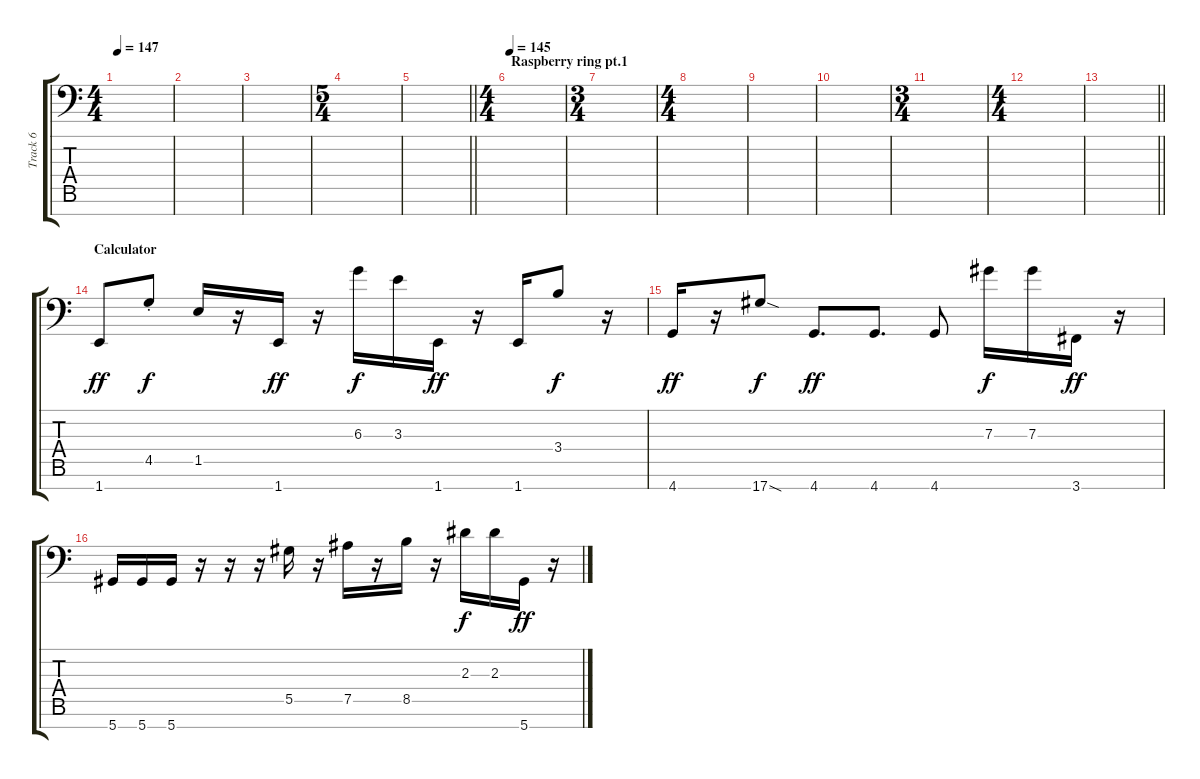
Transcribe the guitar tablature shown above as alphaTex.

\track ("Track 6" "Track 6") {instrument distortionguitar}
\staff {score tabs}
\tuning (Bb3 F3 Db3 Ab2 Eb2 Ab1 Eb1) {hide}
\ts (4 4)
\tempo 147
\clef f4
\ks c
|
|
|
\ts (5 4)
|
\barLineRight lightlight
|
\ts (4 4)
\section ("" "Raspberry ring pt.1")
\tempo 145
|
\ts (3 4)
|
\ts (4 4)
|
|
|
\ts (3 4)
|
\ts (4 4)
|
\barLineRight lightlight
|
\section ("" "Calculator")
1.7.8{dy ff} 4.5{st}.8{dy f} 1.5.16 r.16 1.7.16{dy ff} r.16 6.3.16{dy f} 3.3.16 1.7.16{dy ff} r.16 1.7.16 3.4.8{dy f} r.16 |
4.7.16{dy ff} r.16 17.7{sod}.8{dy f} 4.7.8{d dy ff} 4.7.8{d} 4.7.8 7.3.16{dy f} 7.3.16 3.7.16{dy ff} r.16 |
5.7.16 5.7.16 5.7.16 r.16 r.16 r.16 5.5.16 r.16 7.5.16 r.16 8.5.16 r.16 2.3.16{dy f} 2.3.16 5.7.16{dy ff} r.16
